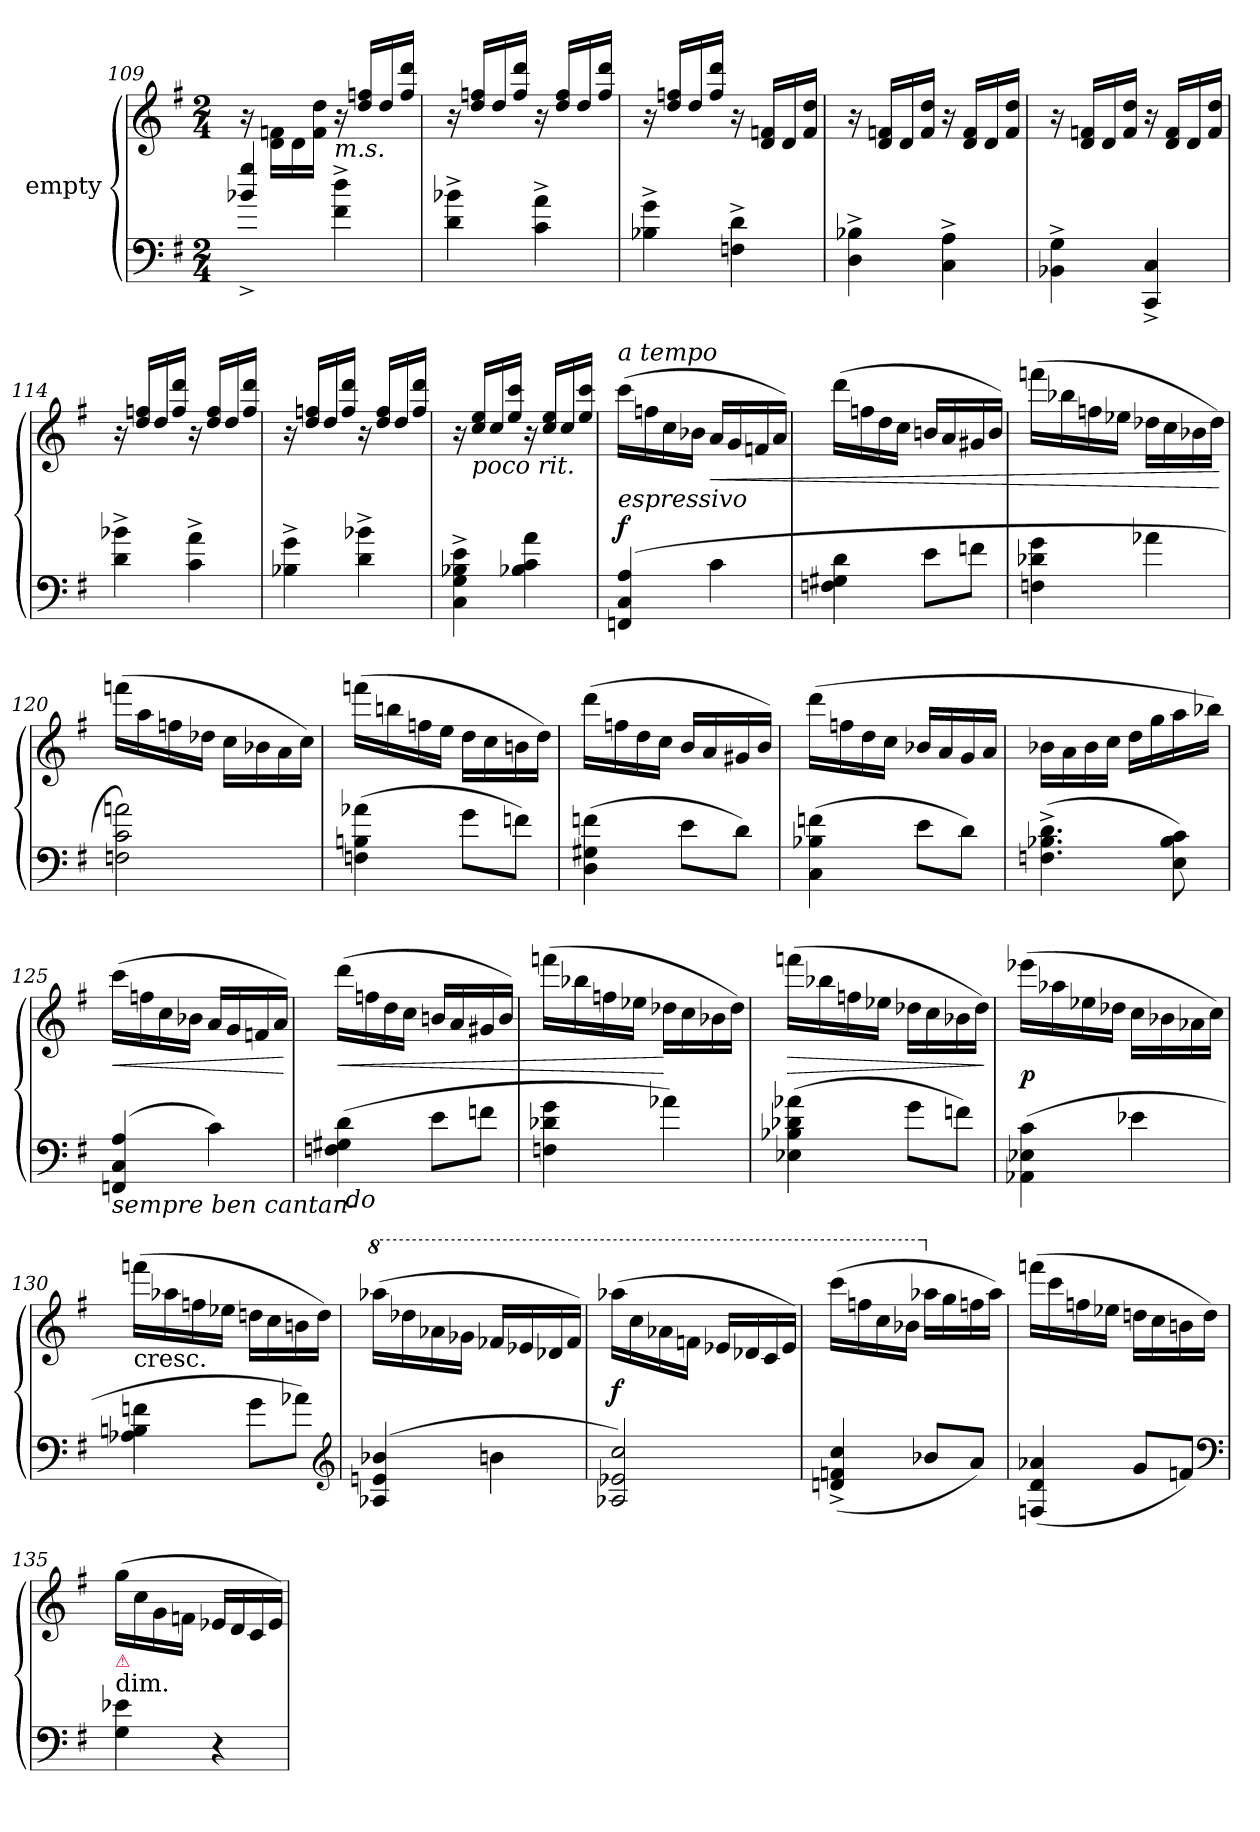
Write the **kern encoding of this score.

**kern	**kern	**dynam
*part1	*part1	*part1
*staff2	*staff1	*staff1/2
*I"empty	*	*
*clefF4	*clefG2	*
*k[f#]	*k[f#]	*
*G:	*G:	*
*M2/4	*M2/4	*
=109	=109	=109
4b-X^>/ 4gg^>/	16r	.
.	16d\ 16fn\LL	.
.	16d\	.
.	16f\ 16dd\JJ	.
!	!LO:TX:b:i:t=m.s.	!
4f#^\ 4dd^\	16r	.
.	16dd/ 16ffn/LL	.
.	16dd/	.
.	16ff/ 16ddd/JJ	.
=110	=110	=110
4d^\ 4b-X^\	16r	.
.	16dd/ 16ffn/LL	.
.	16dd/	.
.	16ff/ 16ddd/JJ	.
4c^\ 4a^\	16r	.
.	16dd/ 16ff/LL	.
.	16dd/	.
.	16ff/ 16ddd/JJ	.
=111	=111	=111
4B-X^\ 4g^\	16r	.
.	16dd/ 16ffn/LL	.
.	16dd/	.
.	16ff/ 16ddd/JJ	.
4Fn^\ 4d^\	16r	.
.	16d/ 16fn/LL	.
.	16d/	.
.	16f/ 16dd/JJ	.
=112	=112	=112
4D^\ 4B-X^\	16r	.
.	16d/ 16fn/LL	.
.	16d/	.
.	16f/ 16dd/JJ	.
4C^\ 4A^\	16r	.
.	16d/ 16f/LL	.
.	16d/	.
.	16f/ 16dd/JJ	.
=113	=113	=113
4BB-X^\ 4G^\	16r	.
.	16d/ 16fn/LL	.
.	16d/	.
.	16f/ 16dd/JJ	.
4CC^>/ 4C^>/	16r	.
.	16d/ 16f/LL	.
.	16d/	.
.	16f/ 16dd/JJ	.
=114	=114	=114
4d^\ 4b-X^\	16r	.
.	16dd/ 16ffn/LL	.
.	16dd/	.
.	16ff/ 16ddd/JJ	.
4c^\ 4a^\	16r	.
.	16dd/ 16ff/LL	.
.	16dd/	.
.	16ff/ 16ddd/JJ	.
=115	=115	=115
4B-X^\ 4g^\	16r	.
.	16dd/ 16ffn/LL	.
.	16dd/	.
.	16ff/ 16ddd/JJ	.
4d^\ 4b-X^\	16r	.
.	16dd/ 16ff/LL	.
.	16dd/	.
.	16ff/ 16ddd/JJ	.
=116	=116	=116
4C^\ 4G^\ 4B-X^\ 4e^\	16r	.
!	!LO:TX:b:i:t=poco rit.	!
.	16cc/ 16ee/LL	.
.	16cc/	.
.	16ee/ 16ccc/JJ	.
4B-X\ 4c\ 4a\	16r	.
.	16cc/ 16ee/LL	.
.	16cc/	.
.	16ee/ 16ccc/JJ	.
=117	=117	=117
!	!LO:TX:a:i:t=a tempo	!
!	!LO:TX:b:i:t=espressivo	!
(4FFn/ 4C/ 4A/	(16ccc\LL	f
.	16ffn\	.
.	16cc\	.
.	16b-X\JJ	.
!	!	!LO:HP:b
4c\	16a/LL	<
.	16g/	.
.	16fn/	.
.	16a/JJ)	.
=118	=118	=118
4Fn\ 4G#X\ 4d\	(16ddd\LL	.
.	16ffn\	.
.	16dd\	.
.	16cc\JJ	.
8e\L	16bn/LL	.
.	16a/	.
8fn\J	16g#X/	.
.	16b/JJ)	.
=119	=119	=119
4Fn\ 4d-X\ 4g\	(16fffn\LL	.
.	16bb-X\	.
.	16ffn\	.
.	16ee-X\JJ	.
4a-X\	16dd-X\LL	.
.	16cc\	.
.	16b-X\	.
.	16dd-\JJ)	.
.	.	[
=120	=120	=120
2Fn\ 2c\ 2an\)	(16fffn\LL	.
.	16aa\	.
.	16ffn\	.
.	16dd-X\JJ	.
.	16cc\LL	.
.	16b-X\	.
.	16a\	.
.	16cc\JJ)	.
=121	=121	=121
(4Fn\ 4Bn\ 4a-X\	(16fffn\LL	.
.	16bbn\	.
.	16ffn\	.
.	16ee\JJ	.
8g\L	16dd\LL	.
.	16cc\	.
8fn\J)	16bn\	.
.	16dd\JJ)	.
=122	=122	=122
(4D\ 4G#X\ 4fn\	(16ddd\LL	.
.	16ffn\	.
.	16dd\	.
.	16cc\JJ	.
8e\L	16b/LL	.
.	16a/	.
8d\J)	16g#X/	.
.	16b/JJ)	.
=123	=123	=123
(4C\ 4B-X\ 4fn\	(16ddd\LL	.
.	16ffn\	.
.	16dd\	.
.	16cc\JJ	.
8e\L	16b-X/LL	.
.	16a/	.
8d\J)	16g/	.
.	16a/JJ	.
=124	=124	=124
(4.Fn^\ 4.B-X^\ 4.d^\	16b-X\LL	.
.	16a\	.
.	16b-\	.
.	16cc\JJ	.
.	16dd\LL	.
.	16gg\	.
8E\ 8B-\ 8c\)	16aa\	.
.	16bb-X\JJ)	.
=125	=125	=125
!LO:TX:b:i:t=sempre ben cantan-	!	!
!	!	!LO:HP:b
(4FFn/ 4C/ 4A/	(16ccc\LL	<
.	16ffn\	.
.	16cc\	.
.	16b-X\JJ	.
4c\)	16a/LL	.
.	16g/	.
.	16fn/	.
.	16a/JJ)	.
.	.	[
=126	=126	=126
!LO:TX:b:i:t=-do	!	!
!	!	!LO:HP:b
(4Fn\ 4G#X\ 4d\	(16ddd\LL	<
.	16ffn\	.
.	16dd\	.
.	16cc\JJ	.
8e\L	16bn/LL	.
.	16a/	.
8fn\J	16g#X/	.
.	16b/JJ)	.
=127	=127	=127
4Fn\ 4d-X\ 4g\	(16fffn\LL	.
.	16bb-X\	.
.	16ffn\	.
.	16ee-X\JJ	.
4a-X\)	16dd-X\LL	[
.	16cc\	.
.	16b-X\	.
.	16dd-\JJ)	.
=128	=128	=128
!	!	!LO:HP:b
(4E-X\ 4B-X\ 4d-X\ 4a-X\	(16fffn\LL	>
.	16bb-X\	.
.	16ffn\	.
.	16ee-X\JJ	.
8g\L	16dd-X\LL	.
.	16cc\	.
8fn\J)	16b-X\	.
.	16dd-\JJ)	.
.	.	]
=129	=129	=129
(4AA-X\ 4E-X\ 4c\	(16eee-X\LL	p
.	16aa-X\	.
.	16ee-X\	.
.	16dd-X\JJ	.
4e-X\	16cc\LL	.
.	16b-X\	.
.	16a-X\	.
.	16cc\JJ)	.
=130	=130	=130
!	!LO:TX:c:t=cresc.	!
4A-X\ 4Bn\ 4fn\	(16fffn\LL	.
.	16aa-X\	.
.	16ffn\	.
.	16ee-X\JJ	.
8g\L	16ddn\LL	.
.	16cc\	.
8a-X\J)	16bn\	.
.	16dd\JJ)	.
*clefG2	*	*
=131	=131	=131
*	*8va	*
(4A-X/ 4en/ 4b-X/	(16aaa-X\LL	.
.	16ddd-X\	.
.	16aa-X\	.
.	16gg-X\JJ	.
4bn\	16ff-X/LL	.
.	16ee-X/	.
.	16dd-X/	.
.	16ff-/JJ)	.
=132	=132	=132
2A-X/ 2e-X/ 2cc/)	(16aaa-X\LL	f
.	16ccc\	.
.	16aa-X\	.
.	16ffn\JJ	.
.	16ee-X/LL	.
.	16dd-X/	.
.	16cc/	.
.	16ee-/JJ)	.
=133	=133	=133
(4dn^>/ 4fn^>/ 4cc^>/	(16cccc\LL	.
.	16fffn\	.
.	16ccc\	.
.	16bb-X\JJ	.
*	*X8va	*
8b-X/L	16aa-X\LL	.
.	16gg\	.
8a/J)	16ffn\	.
.	16aa-\JJ)	.
=134	=134	=134
(>4Fn/ 4d/ 4a-X/	(16fffn\LL	.
.	16ccc\	.
.	16ffn\	.
.	16ee-X\JJ	.
8g/L	16ddn\LL	.
.	16cc\	.
8fn/J)	16bn\	.
.	16dd\JJ)	.
*clefF4	*	*
=135	=135	=135
!	!LO:TX:c:t=dim.	!
!	!LO:TX:b:color=crimson:t=⚠	!
4G\ 4e-X\	(16gg\LL	.
.	16cc\	.
.	16g\	.
.	16fn\JJ	.
4r	16e-X/LL	.
.	16d/	.
.	16c/	.
.	16e-/JJ)	.
=	=	=
*-	*-	*-
